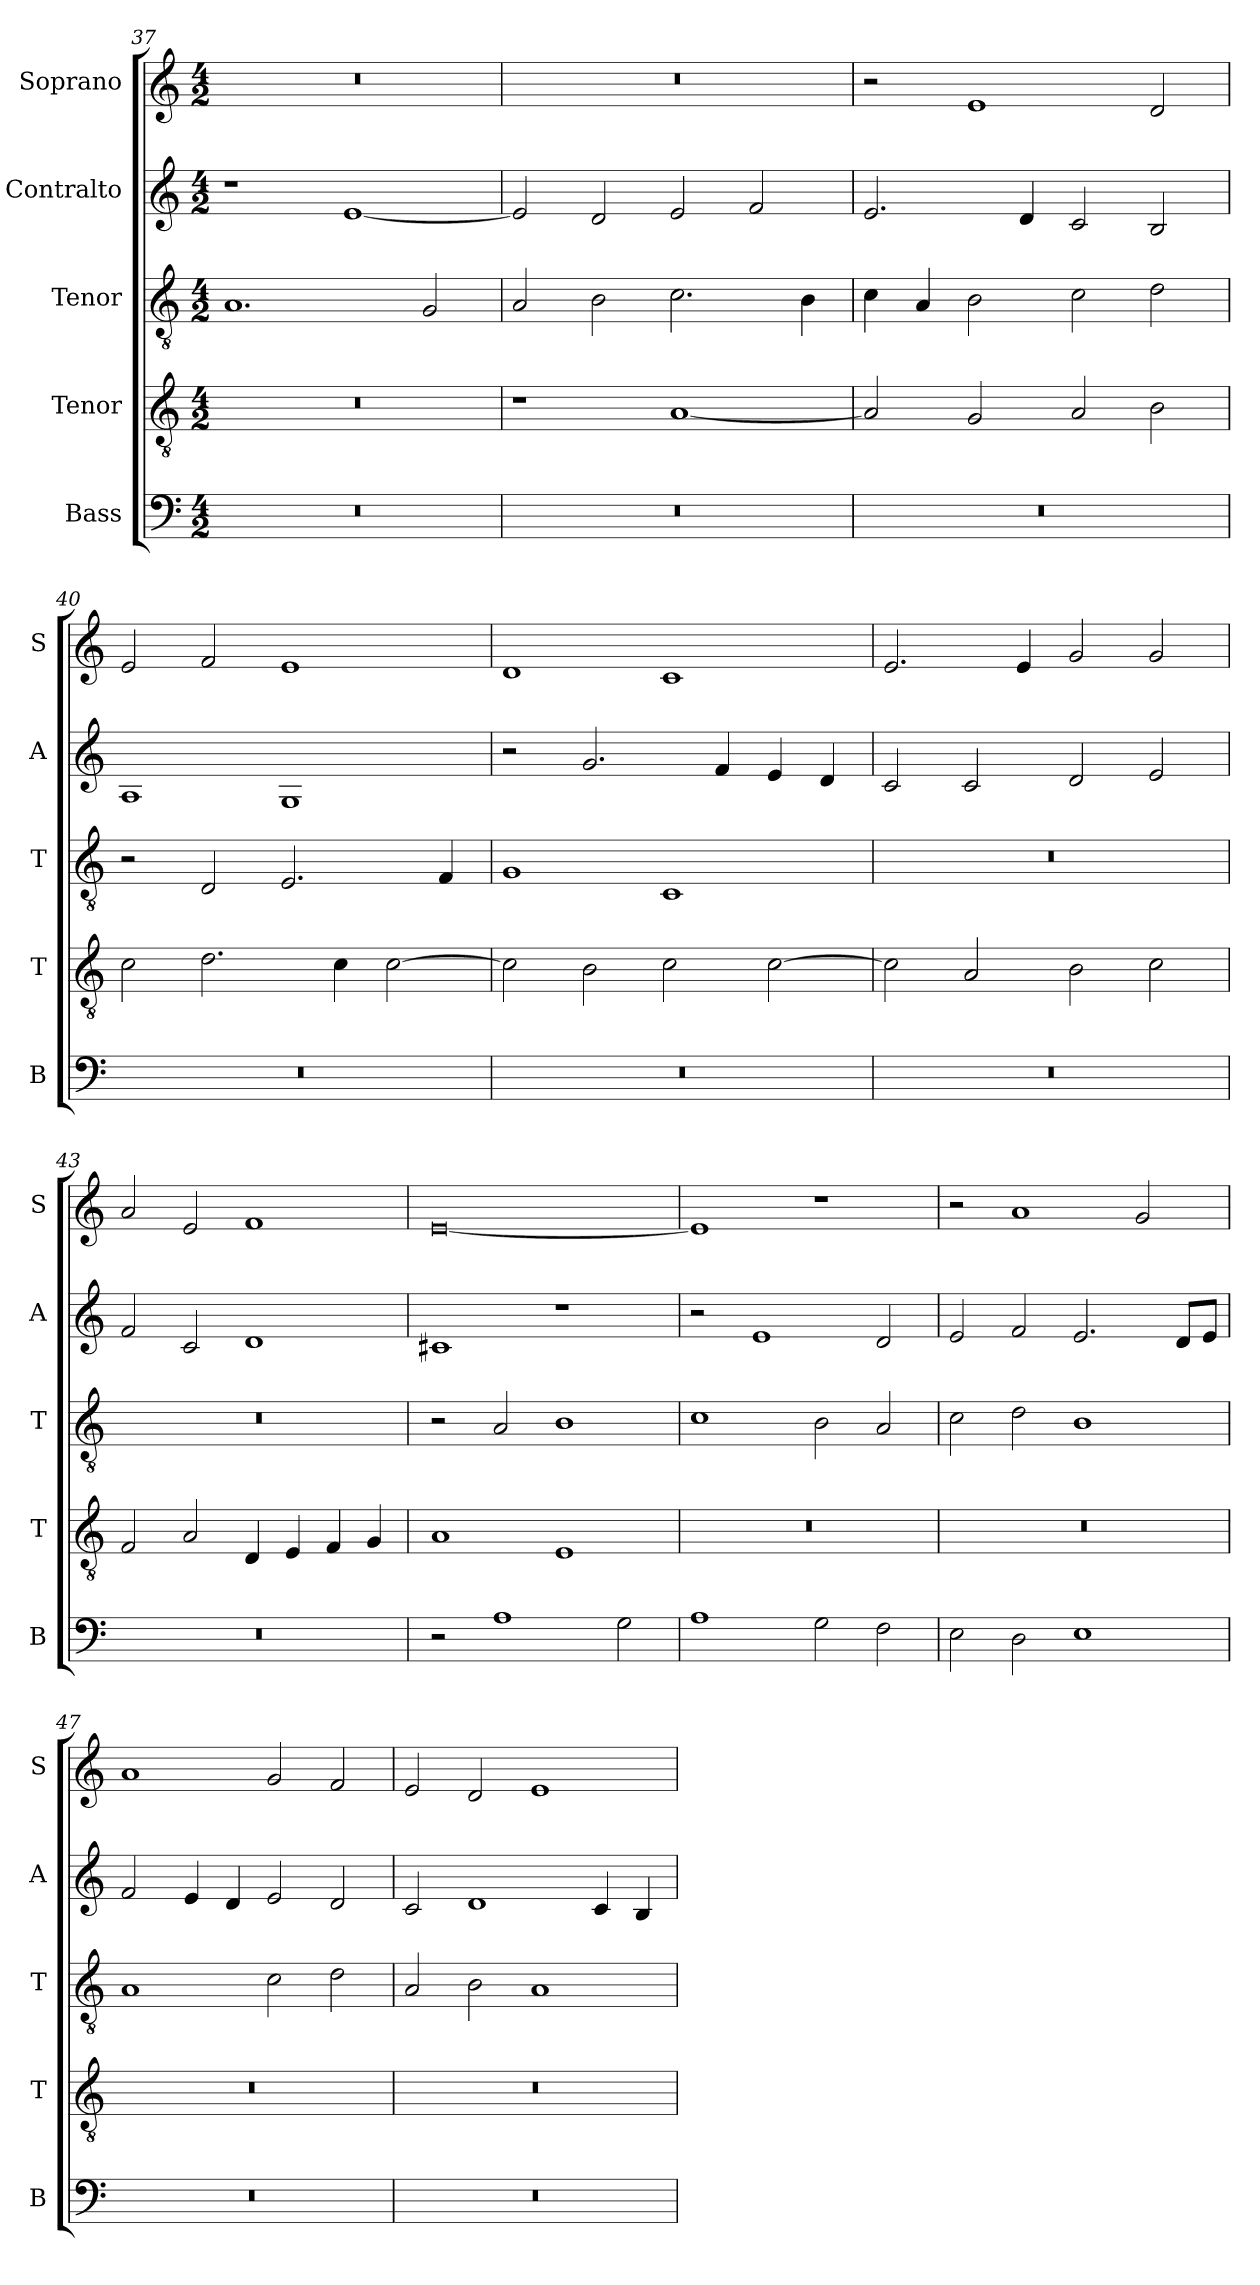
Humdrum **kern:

**kern	**kern	**kern	**kern	**kern
*part5	*part4	*part3	*part2	*part1
*staff5	*staff4	*staff3	*staff2	*staff1
*I"Bass	*I"Tenor	*I"Tenor	*I"Contralto	*I"Soprano
*I'B	*I'T	*I'T	*I'A	*I'S
*clefF4	*clefGv2	*clefGv2	*clefG2	*clefG2
*k[]	*k[]	*k[]	*k[]	*k[]
*E:phr	*E:phr	*E:phr	*E:phr	*E:phr
*M4/2	*M4/2	*M4/2	*M4/2	*M4/2
=37	=37	=37	=37	=37
0r	0r	1.A	1r	0r
.	.	.	[1e	.
.	.	2G	.	.
=38	=38	=38	=38	=38
0r	1r	2A	2e]	0r
.	.	2B	2d	.
.	[1A	2.c	2e	.
.	.	.	2f	.
.	.	4B	.	.
=39	=39	=39	=39	=39
0r	2A]	4c	2.e	2r
.	.	4A	.	.
.	2G	2B	.	1e
.	.	.	4d	.
.	2A	2c	2c	.
.	2B	2d	2B	2d
=40	=40	=40	=40	=40
0r	2c	2r	1A	2e
.	2.d	2D	.	2f
.	.	2.E	1G	1e
.	4c	.	.	.
.	[2c	.	.	.
.	.	4F	.	.
=41	=41	=41	=41	=41
0r	2c]	1G	2r	1d
.	2B	.	2.g	.
.	2c	1C	.	1c
.	.	.	4f	.
.	[2c	.	4e	.
.	.	.	4d	.
=42	=42	=42	=42	=42
0r	2c]	0r	2c	2.e
.	2A	.	2c	.
.	.	.	.	4e
.	2B	.	2d	2g
.	2c	.	2e	2g
=43	=43	=43	=43	=43
0r	2F	0r	2f	2a
.	2A	.	2c	2e
.	4D	.	1d	1f
.	4E	.	.	.
.	4F	.	.	.
.	4G	.	.	.
=44	=44	=44	=44	=44
2r	1A	2r	1c#X	[0e
1A	.	2A	.	.
.	1E	1B	1r	.
2G	.	.	.	.
=45	=45	=45	=45	=45
1A	0r	1c	2r	1e]
.	.	.	1e	.
2G	.	2B	.	1r
2F	.	2A	2d	.
=46	=46	=46	=46	=46
2E	0r	2c	2e	2r
2D	.	2d	2f	1a
1E	.	1B	2.e	.
.	.	.	.	2g
.	.	.	8d/L	.
.	.	.	8e/J	.
=47	=47	=47	=47	=47
0r	0r	1A	2f	1a
.	.	.	4e	.
.	.	.	4d	.
.	.	2c	2e	2g
.	.	2d	2d	2f
=48	=48	=48	=48	=48
0r	0r	2A	2c	2e
.	.	2B	1d	2d
.	.	1A	.	1e
.	.	.	4c	.
.	.	.	4B	.
=	=	=	=	=
*-	*-	*-	*-	*-
